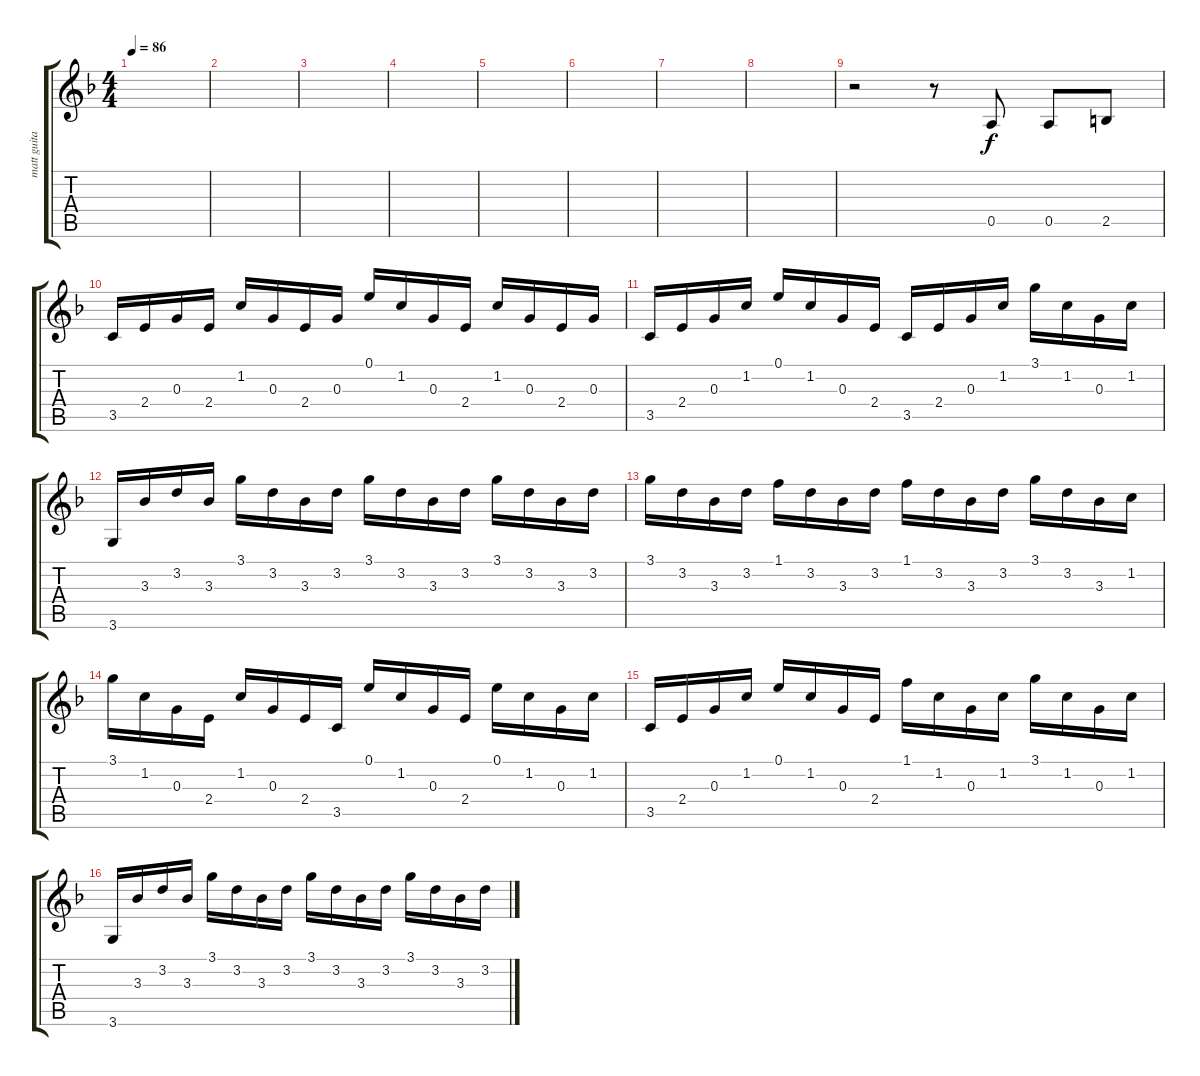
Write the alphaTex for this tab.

\track ("matt guitar" "matt guita") {instrument distortionguitar}
\staff {score tabs}
\tuning (E4 B3 G3 D3 A2 E2) {hide}
\ts (4 4)
\tempo 86
\clef g2
\ks f
|
|
|
|
|
|
|
|
r.2 r.8 0.5.8 0.5.8 2.5.8 |
3.5.16 2.4.16 0.3.16 2.4.16 1.2.16 0.3.16 2.4.16 0.3.16 0.1.16 1.2.16 0.3.16 2.4.16 1.2.16 0.3.16 2.4.16 0.3.16 |
3.5.16 2.4.16 0.3.16 1.2.16 0.1.16 1.2.16 0.3.16 2.4.16 3.5.16 2.4.16 0.3.16 1.2.16 3.1.16 1.2.16 0.3.16 1.2.16 |
3.6.16 3.3.16 3.2.16 3.3.16 3.1.16 3.2.16 3.3.16 3.2.16 3.1.16 3.2.16 3.3.16 3.2.16 3.1.16 3.2.16 3.3.16 3.2.16 |
3.1.16 3.2.16 3.3.16 3.2.16 1.1.16 3.2.16 3.3.16 3.2.16 1.1.16 3.2.16 3.3.16 3.2.16 3.1.16 3.2.16 3.3.16 1.2.16 |
3.1.16 1.2.16 0.3.16 2.4.16 1.2.16 0.3.16 2.4.16 3.5.16 0.1.16 1.2.16 0.3.16 2.4.16 0.1.16 1.2.16 0.3.16 1.2.16 |
3.5.16 2.4.16 0.3.16 1.2.16 0.1.16 1.2.16 0.3.16 2.4.16 1.1.16 1.2.16 0.3.16 1.2.16 3.1.16 1.2.16 0.3.16 1.2.16 |
3.6.16 3.3.16 3.2.16 3.3.16 3.1.16 3.2.16 3.3.16 3.2.16 3.1.16 3.2.16 3.3.16 3.2.16 3.1.16 3.2.16 3.3.16 3.2.16
